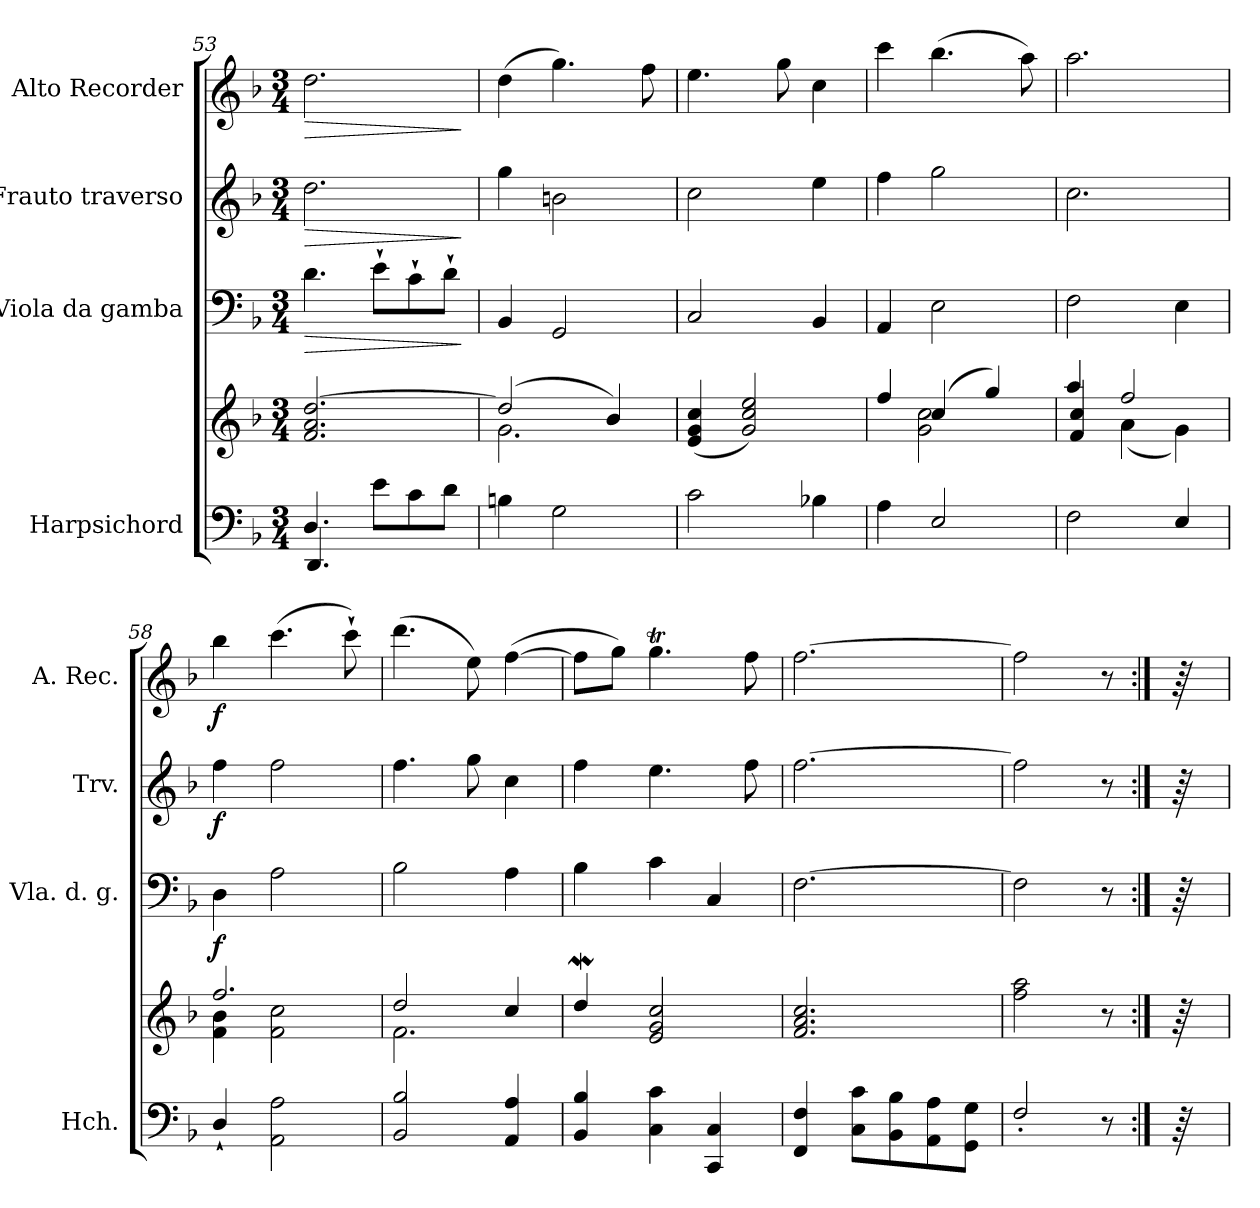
**kern	**kern	**kern	**dynam	**kern	**dynam	**kern	**dynam
*part4	*part4	*part3	*part3	*part2	*part2	*part1	*part1
*staff5	*staff4	*staff3	*staff3	*staff2	*staff2	*staff1	*staff1
*I"Harpsichord	*	*I"Viola da gamba	*	*I"Frauto traverso	*	*I"Alto Recorder	*
*I'Hch.	*	*I'Vla. d. g.	*	*I'Trv.	*	*I'A. Rec.	*
*clefF4	*clefG2	*clefF4	*	*clefG2	*	*clefG2	*
*k[b-]	*k[b-]	*k[b-]	*	*k[b-]	*	*k[b-]	*
*M3/4	*M3/4	*M3/4	*	*M3/4	*	*M3/4	*
=53	=53	=53	=53	=53	=53	=53	=53
*^	*	*	*	*	*	*	*
!	!	!	!	!LO:HP:b	!	!LO:HP:b	!	!LO:HP:b
4.D/	4.DD/	2.f/ 2.a/ [2.dd/	4.d\	>	2.dd\	>	2.dd\	>
8e\L	4.ryy	.	8e`\L	.	.	.	.	.
8c\	.	.	8c`\	.	.	.	.	.
8d\J	.	.	8d`\J	.	.	.	.	.
*v	*v	*	*	*	*	*	*	*
.	.	.	]	.	]	.	]
=54	=54	=54	=54	=54	=54	=54	=54
*	*^	*	*	*	*	*	*
4Bn\	(2dd/]	2.g\	4BB-/	.	4gg\	.	(4dd\	.
2G\	.	.	2GG/	.	2bn\	.	4.gg\)	.
.	4b-/)	.	.	.	.	.	.	.
.	.	.	.	.	.	.	8ff\	.
*	*v	*v	*	*	*	*	*	*
!!LO:LB:g=z
=55	=55	=55	=55	=55	=55	=55	=55
2c\	(4e/ 4g/ 4cc/	2C/	.	2cc\	.	4.ee\	.
.	2g/ 2cc/ 2ee/)	.	.	.	.	.	.
.	.	.	.	.	.	8gg\	.
4B-X\	.	4BB-/	.	4ee\	.	4cc\	.
=56	=56	=56	=56	=56	=56	=56	=56
*	*^	*	*	*	*	*	*
4A\	4ff/	4ryy	4AA/	.	4ff\	.	4ccc\	.
2E/	(4cc/	2g\ 2cc\	2E\	.	2gg\	.	(4.bb-\	.
.	4gg/)	.	.	.	.	.	.	.
.	.	.	.	.	.	.	8aa\)	.
=57	=57	=57	=57	=57	=57	=57	=57	=57
2F\	4aa/	4f/ 4cc/	2F\	.	2.cc\	.	2.aa\	.
.	2ff/	(4a\	.	.	.	.	.	.
4E/	.	4g\)	4E\	.	.	.	.	.
=58	=58	=58	=58	=58	=58	=58	=58	=58
!	!	!	!	!LO:DY:b	!	!LO:DY:b	!	!LO:DY:b
4D''/	2.ff/	4f\ 4b-\	4D\	f	4ff\	f	4bb-\	f
2AA\ 2A\	.	2f\ 2cc\	2A\	.	2ff\	.	(4.ccc\	.
.	.	.	.	.	.	.	8ccc`\)	.
=59	=59	=59	=59	=59	=59	=59	=59	=59
2BB-/ 2B-/	2dd/	2.f\	2B-\	.	4.ff\	.	(4.ddd\	.
.	.	.	.	.	8gg\	.	8ee\)	.
4AA/ 4A/	4cc/	.	4A\	.	4cc\	.	([4ff\	.
*	*v	*v	*	*	*	*	*	*
=60	=60	=60	=60	=60	=60	=60	=60
4BB-/ 4B-/	4ddW/	4B-\	.	4ff\	.	8ff\L]	.
.	.	.	.	.	.	8gg\J)	.
4C\ 4c\	2e/ 2g/ 2cc/	4c\	.	4.ee\	.	4.ggT\	.
4CC/ 4C/	.	4C/	.	.	.	.	.
.	.	.	.	8ff\	.	8ff\	.
=61	=61	=61	=61	=61	=61	=61	=61
4FF/ 4F/	2.f/ 2.a/ 2.cc/	[2.F\	.	[2.ff\	.	[2.ff\	.
8C\ 8c\L	.	.	.	.	.	.	.
8BB-\ 8B-\	.	.	.	.	.	.	.
8AA\ 8A\	.	.	.	.	.	.	.
8GG\ 8G\J	.	.	.	.	.	.	.
=62	=62	=62	=62	=62	=62	=62	=62
2F'/	2ff\ 2aa\	2F\]	.	2ff\]	.	2ff\]	.
8r	8r	8r	.	8r	.	8r	.
=62X4:|!	=62X4:|!	=62X4:|!	=62X4:|!	=62X4:|!	=62X4:|!	=62X4:|!	=62X4:|!
64r	64r	64r	.	64r	.	64r	.
=	=	=	=	=	=	=	=
*-	*-	*-	*-	*-	*-	*-	*-
